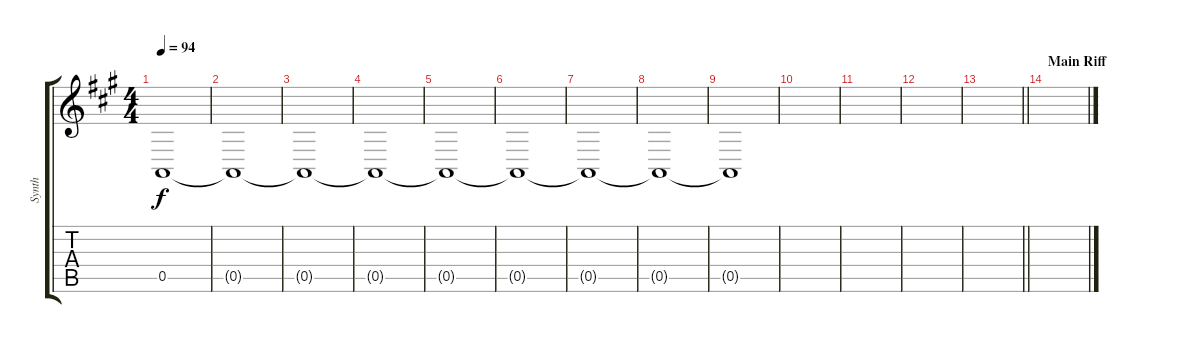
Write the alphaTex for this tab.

\track ("Synth" "Synth") {instrument fx7echoes}
\staff {score tabs}
\tuning (E4 B3 G3 D3 A2 E2) {hide}
\ts (4 4)
\tempo 94
\clef g2
\ks a
0.5{t}.1{dy f} |
0.5{t}.1 |
0.5{t}.1 |
0.5{t}.1 |
0.5{t}.1 |
0.5{t}.1 |
0.5{t}.1 |
0.5{t}.1 |
0.5{t}.1 |
|
|
|
\barLineRight lightlight
|
\section ("" "Main Riff")
